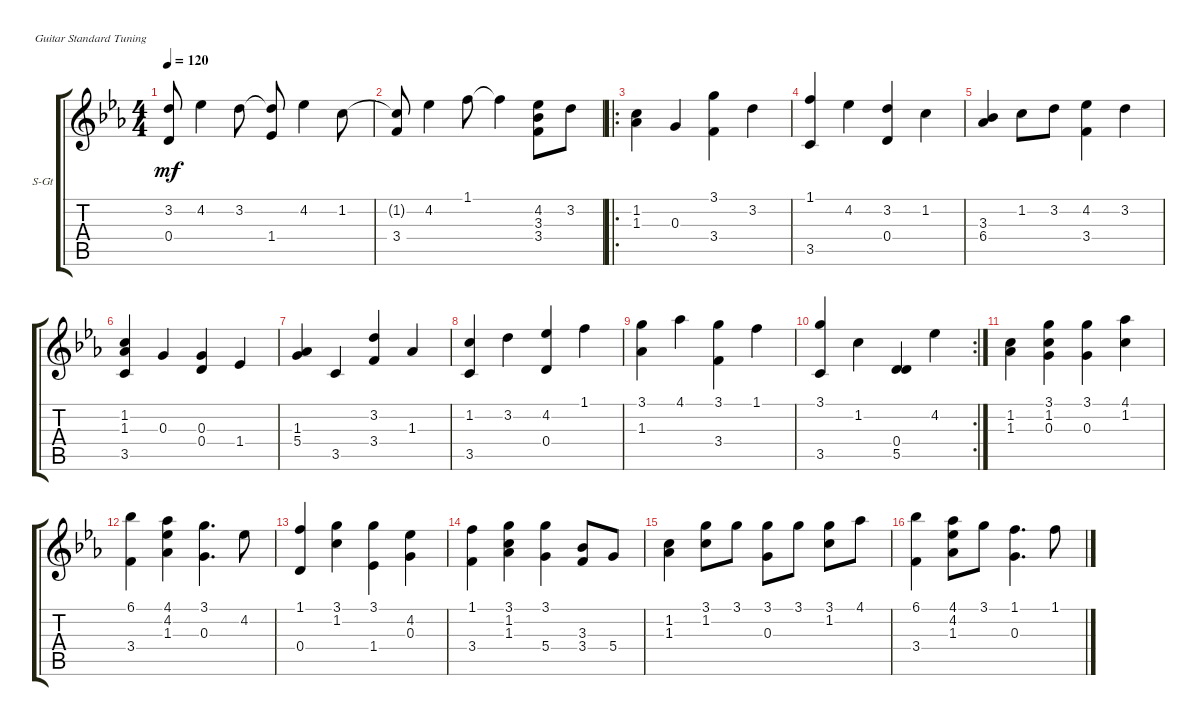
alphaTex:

\defaultSystemsLayout 4
\bracketExtendMode groupsimilarinstruments
\firstSystemTrackNameOrientation horizontal
\otherSystemsTrackNameOrientation horizontal
\track ("Steel Guitar" "S-Gt") {instrument acousticguitarsteel}
\staff {score tabs}
\tuning (E4 B3 G3 D3 A2 E2)
\ts (4 4)
\tempo 120
\clef g2
\ks eb
(3.2{t} 0.4).8{dy mf} 4.2.4 3.2.8 (3.2{t} 1.4).8 4.2.4 1.2.8 |
(1.2{t} 3.4).8 4.2.4 1.1.8 1.1{t}.4 (4.2 3.3 3.4).8 3.2.8 |
\ro
(1.2 1.3).4 0.3.4 (3.1 3.4).4 3.2.4 |
(1.1 3.5).4 4.2.4 (3.2 0.4).4 1.2.4 |
(3.3 6.4).4 1.2.8 3.2.8 (4.2 3.4).4 3.2.4 |
(1.2 1.3 3.5).4 0.3.4 (0.3 0.4).4 1.4.4 |
(1.3 5.4).4 3.5.4 (3.2 3.4).4 1.3.4 |
(1.2 3.5).4 3.2.4 (4.2 0.4).4 1.1.4 |
(3.1 1.3).4 4.1.4 (3.1 3.4).4 1.1.4 |
\rc 2
(3.1 3.5).4 1.2.4 (0.4 5.5).4 4.2.4 |
(1.2 1.3).4 (3.1 1.2 0.3).4 (3.1 0.3).4 (4.1 1.2).4 |
(6.1 3.4).4 (4.1 4.2 1.3).4 (3.1 0.3).4{d} 4.2.8 |
(1.1 0.4).4 (3.1 1.2).4 (3.1 1.4).4 (4.2 0.3).4 |
(1.1 3.4).4 (3.1 1.2 1.3).4 (3.1 5.4).4 (3.3 3.4).8 5.4.8 |
(1.2 1.3).4 (3.1 1.2).8 3.1.8 (3.1 0.3).8 3.1.8 (3.1 1.2).8 4.1.8 |
(6.1 3.4).4 (4.1 4.2 1.3).8 3.1.8 (1.1 0.3).4{d} 1.1.8
